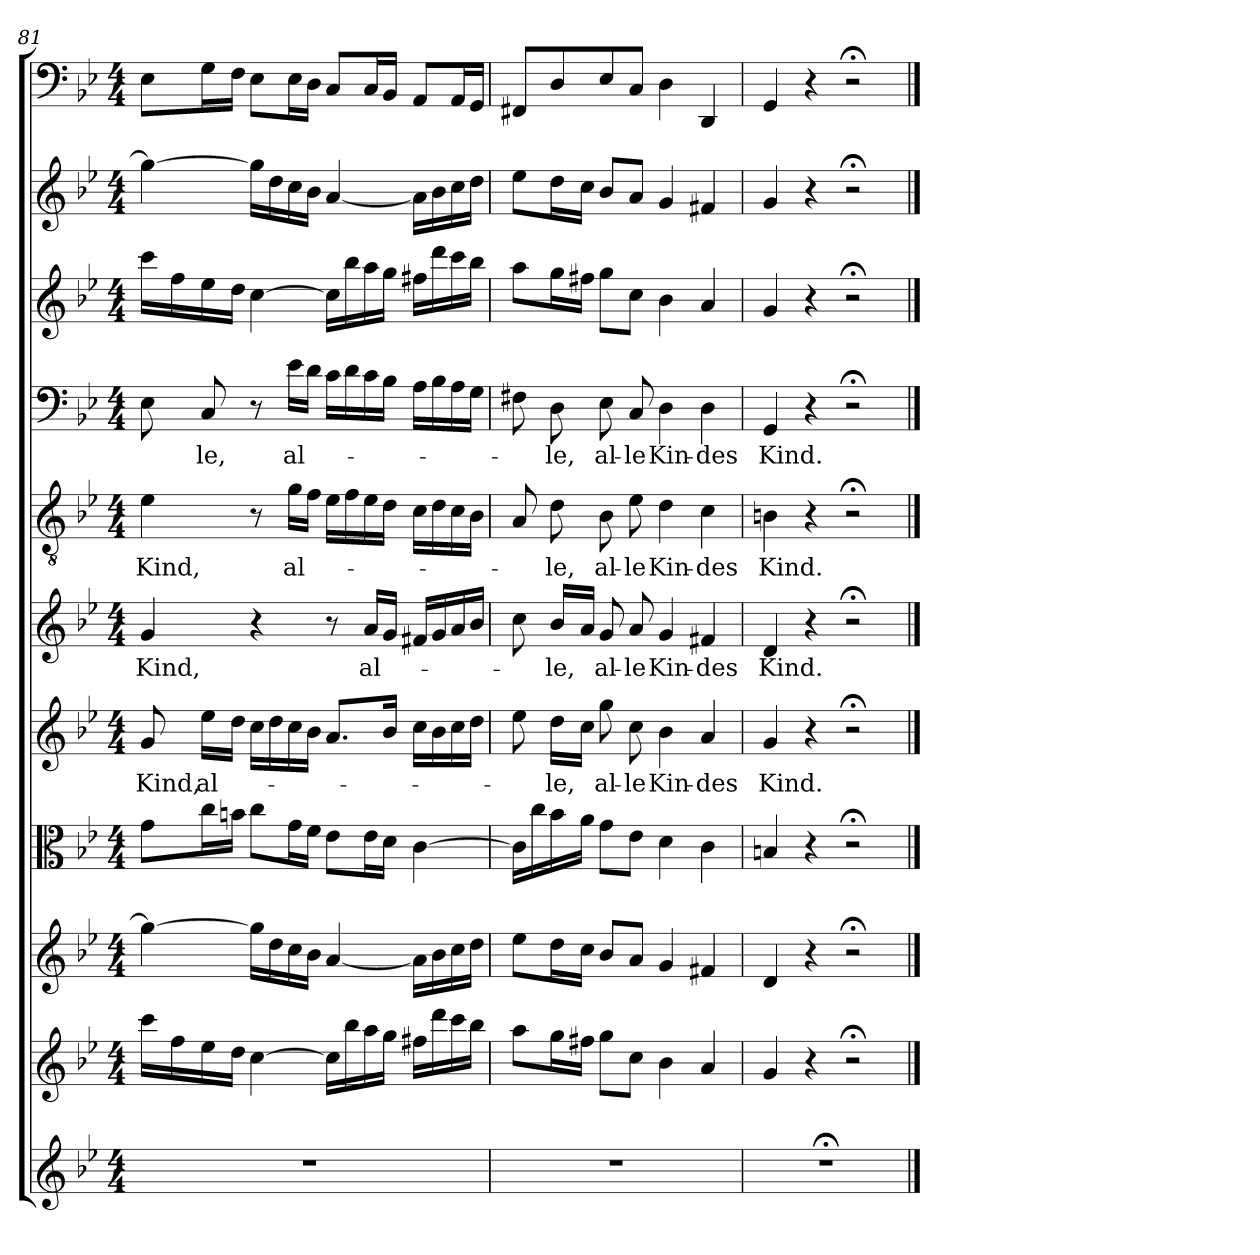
**kern	**kern	**kern	**kern	**kern	**text	**kern	**text	**kern	**text	**kern	**text	**kern	**kern	**kern
*part11	*part10	*part9	*part8	*part7	*part7	*part6	*part6	*part5	*part5	*part4	*part4	*part3	*part2	*part1
*staff11	*staff10	*staff9	*staff8	*staff7	*staff7	*staff6	*staff6	*staff5	*staff5	*staff4	*staff4	*staff3	*staff2	*staff1
*clefG2	*clefG2	*clefG2	*clefC3	*clefG2	*	*clefG2	*	*clefGv2	*	*clefF4	*	*clefG2	*clefG2	*clefF4
*k[b-e-]	*k[b-e-]	*k[b-e-]	*k[b-e-]	*k[b-e-]	*	*k[b-e-]	*	*k[b-e-]	*	*k[b-e-]	*	*k[b-e-]	*k[b-e-]	*k[b-e-]
*g:	*g:	*g:	*g:	*g:	*	*g:	*	*g:	*	*g:	*	*g:	*g:	*g:
*M4/4	*M4/4	*M4/4	*M4/4	*M4/4	*	*M4/4	*	*M4/4	*	*M4/4	*	*M4/4	*M4/4	*M4/4
=81	=81	=81	=81	=81	=81	=81	=81	=81	=81	=81	=81	=81	=81	=81
1r	16ccc\LL	4gg\_	8g\L	8g/	Kind,	4g/	Kind,	4e-\	Kind,	8E-\	.	16ccc\LL	4gg\_	8E-\L
.	16ff\	.	.	.	.	.	.	.	.	.	.	16ff\	.	.
.	16ee-\	.	16cc\L	16ee-\LL	al-	.	.	.	.	8C/	-le,	16ee-\	.	16G\L
.	16dd\JJ	.	16bn\JJ	16dd\JJ	.	.	.	.	.	.	.	16dd\JJ	.	16F\JJ
.	[4cc\	16gg\LL]	8cc\L	16cc\LL	.	4r	.	8r	.	8r	.	[4cc\	16gg\LL]	8E-\L
.	.	16dd\	.	16dd\	.	.	.	.	.	.	.	.	16dd\	.
.	.	16cc\	16g\L	16cc\	.	.	.	16g\LL	al-	16e-\LL	al-	.	16cc\	16E-\L
.	.	16b-\JJ	16f\JJ	16b-\JJ	.	.	.	16f\JJ	.	16d\JJ	.	.	16b-\JJ	16D\JJ
.	16cc\LL]	[4a/	8e-\L	8.a/L	.	8r	.	16e-\LL	.	16c\LL	.	16cc\LL]	[4a/	8C/L
.	16bb-\	.	.	.	.	.	.	16f\	.	16d\	.	16bb-\	.	.
.	16aa\	.	16e-\L	.	.	16a/LL	al-	16e-\	.	16c\	.	16aa\	.	16C/L
.	16gg\JJ	.	16d\JJ	16b-/Jk	.	16g/JJ	.	16d\JJ	.	16B-\JJ	.	16gg\JJ	.	16BB-/JJ
.	16ff#X\LL	16a\LL]	[4c\	16cc\LL	.	16f#X/LL	.	16c\LL	.	16A\LL	.	16ff#X\LL	16a\LL]	8AA/L
.	16ddd\	16b-\	.	16b-\	.	16g/	.	16d\	.	16B-\	.	16ddd\	16b-\	.
.	16ccc\	16cc\	.	16cc\	.	16a/	.	16c\	.	16A\	.	16ccc\	16cc\	16AA/L
.	16bb-\JJ	16dd\JJ	.	16dd\JJ	.	16b-/JJ	.	16B-\JJ	.	16G\JJ	.	16bb-\JJ	16dd\JJ	16GG/JJ
=82	=82	=82	=82	=82	=82	=82	=82	=82	=82	=82	=82	=82	=82	=82
1r	8aa\L	8ee-\L	16c\LL]	8ee-\	.	8cc\	.	8A/	.	8F#X\	.	8aa\L	8ee-\L	8FF#X/L
.	.	.	16cc\	.	.	.	.	.	.	.	.	.	.	.
.	16gg\L	16dd\L	16b-\	16dd\LL	-le,	16b-/LL	-le,	8d\	-le,	8D\	-le,	16gg\L	16dd\L	8D/
.	16ff#X\JJ	16cc\JJ	16a\JJ	16cc\JJ	.	16a/JJ	.	.	.	.	.	16ff#X\JJ	16cc\JJ	.
.	8gg\L	8b-/L	8g\L	8gg\	al-	8g/	al-	8B-\	al-	8E-\	al-	8gg\L	8b-/L	8E-/
.	8cc\J	8a/J	8e-\J	8cc\	-le	8a/	-le	8e-\	-le	8C/	-le	8cc\J	8a/J	8C/J
.	4b-\	4g/	4d\	4b-\	Kin-	4g/	Kin-	4d\	Kin-	4D\	Kin-	4b-\	4g/	4D\
.	4a/	4f#X/	4c\	4a/	-des	4f#X/	-des	4c\	-des	4D\	-des	4a/	4f#X/	4DD/
=83	=83	=83	=83	=83	=83	=83	=83	=83	=83	=83	=83	=83	=83	=83
1r;<	4g/	4d/	4Bn/	4g/	Kind.	4d/	Kind.	4Bn\	Kind.	4GG/	Kind.	4g/	4g/	4GG/
.	4r	4r	4r	4r	.	4r	.	4r	.	4r	.	4r	4r	4r
.	2r;<	2r;<	2r;<	2r;<	.	2r;<	.	2r;<	.	2r;<	.	2r;<	2r;<	2r;<
==	==	==	==	==	==	==	==	==	==	==	==	==	==	==
*-	*-	*-	*-	*-	*-	*-	*-	*-	*-	*-	*-	*-	*-	*-
